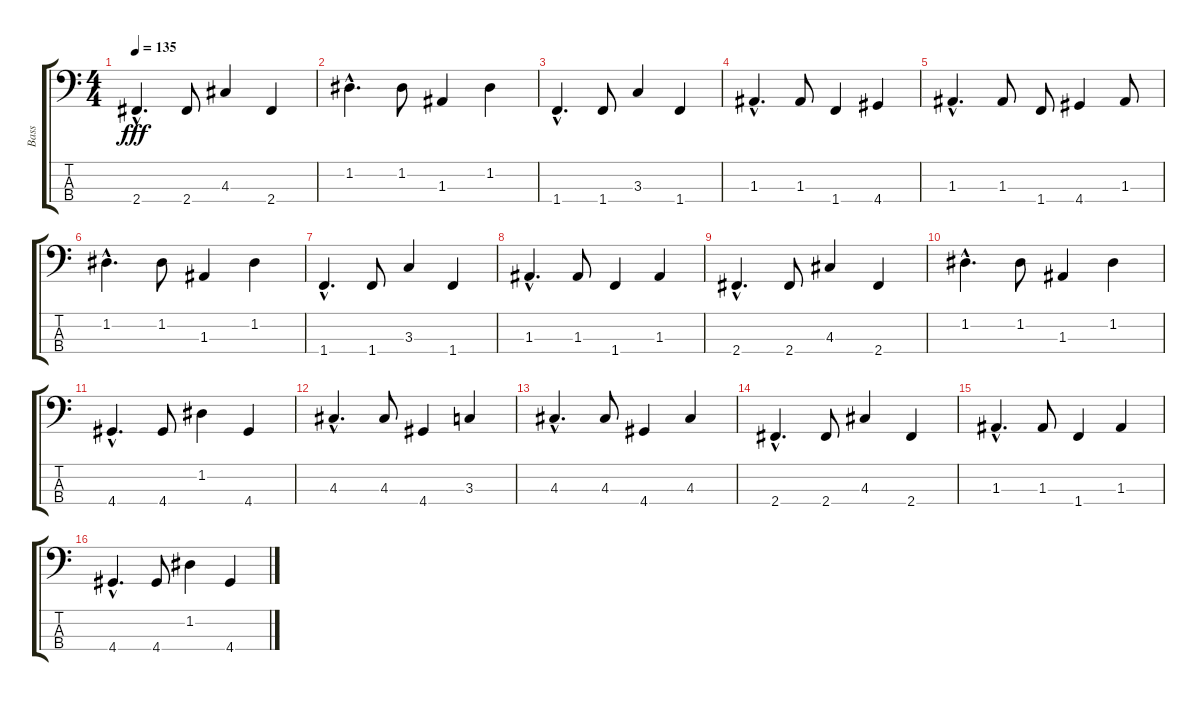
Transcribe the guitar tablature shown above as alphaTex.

\track ("Bass" "Bass") {instrument electricbasspick}
\staff {score tabs}
\tuning (G2 D2 A1 E1) {hide}
\ts (4 4)
\tempo 135
\clef f4
\ks c
2.4{hac}.4{d dy fff} 2.4.8 4.3.4 2.4.4 |
1.2{hac}.4{d} 1.2.8 1.3.4 1.2.4 |
1.4{hac}.4{d} 1.4.8 3.3.4 1.4.4 |
1.3{hac}.4{d} 1.3.8 1.4.4 4.4.4 |
1.3{hac}.4{d} 1.3.8 1.4.8 4.4.4 1.3.8 |
1.2{hac}.4{d} 1.2.8 1.3.4 1.2.4 |
1.4{hac}.4{d} 1.4.8 3.3.4 1.4.4 |
1.3{hac}.4{d} 1.3.8 1.4.4 1.3.4 |
2.4{hac}.4{d} 2.4.8 4.3.4 2.4.4 |
1.2{hac}.4{d} 1.2.8 1.3.4 1.2.4 |
4.4{hac}.4{d} 4.4.8 1.2.4 4.4.4 |
4.3{hac}.4{d} 4.3.8 4.4.4 3.3.4 |
4.3{hac}.4{d} 4.3.8 4.4.4 4.3.4 |
2.4{hac}.4{d} 2.4.8 4.3.4 2.4.4 |
1.3{hac}.4{d} 1.3.8 1.4.4 1.3.4 |
4.4{hac}.4{d} 4.4.8 1.2.4 4.4.4
